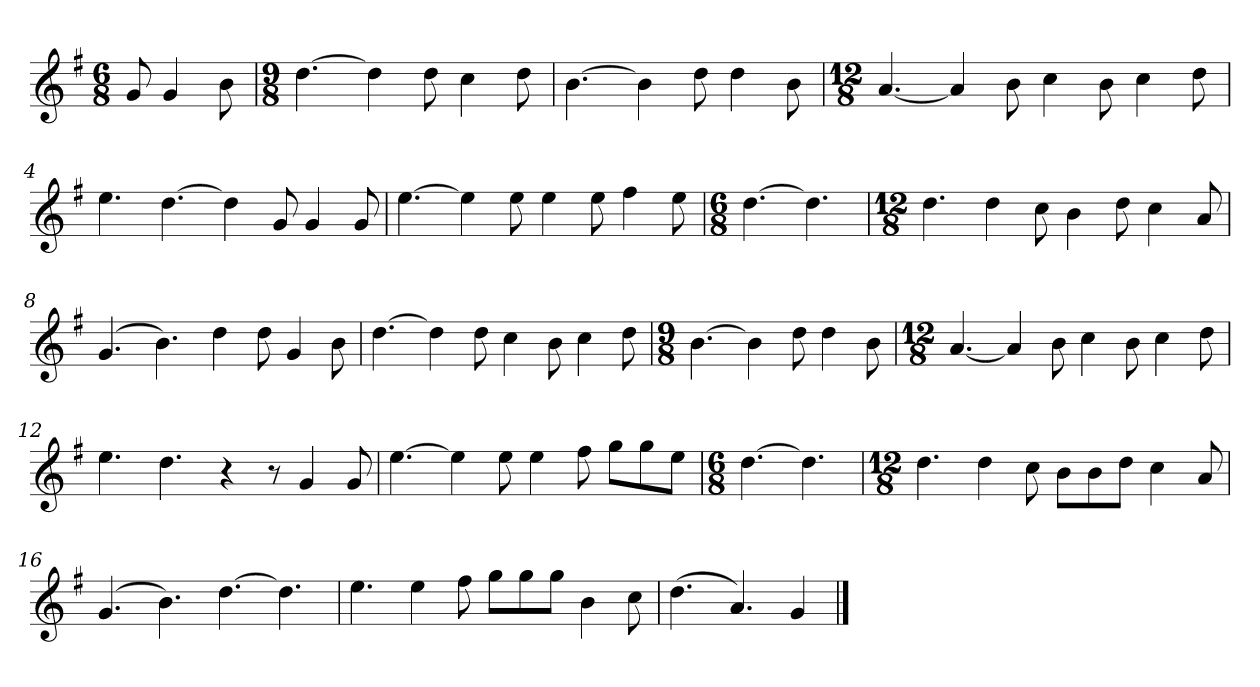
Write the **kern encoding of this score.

**kern
*part1
*staff1
*k[f#]
*M6/8
*MM120
=
8g
4g
8b
=1
*M9/8
[4.dd
4dd]
8dd
4cc
8dd
=2
[4.b
4b]
8dd
4dd
8b
=3
*M12/8
[4.a
4a]
8b
4cc
8b
4cc
8dd
=4
4.ee
[4.dd
4dd]
8g
4g
8g
=5
[4.ee
4ee]
8ee
4ee
8ee
4ff#
8ee
=6
*M6/8
[4.dd
4.dd]
=7
*M12/8
4.dd
4dd
8cc
4b
8dd
4cc
8a
=8
(4.g
4.b)
4dd
8dd
4g
8b
=9
[4.dd
4dd]
8dd
4cc
8b
4cc
8dd
=10
*M9/8
[4.b
4b]
8dd
4dd
8b
=11
*M12/8
[4.a
4a]
8b
4cc
8b
4cc
8dd
=12
4.ee
4.dd
4r
8r
4g
8g
=13
[4.ee
4ee]
8ee
4ee
8ff#
8ggL
8gg
8eeJ
=14
*M6/8
[4.dd
4.dd]
=15
*M12/8
4.dd
4dd
8cc
8bL
8b
8ddJ
4cc
8a
=16
(4.g
4.b)
[4.dd
4.dd]
=17
4.ee
4ee
8ff#
8ggL
8gg
8ggJ
4b
8cc
=18
(4.dd
4.a)
4g
==
*-
